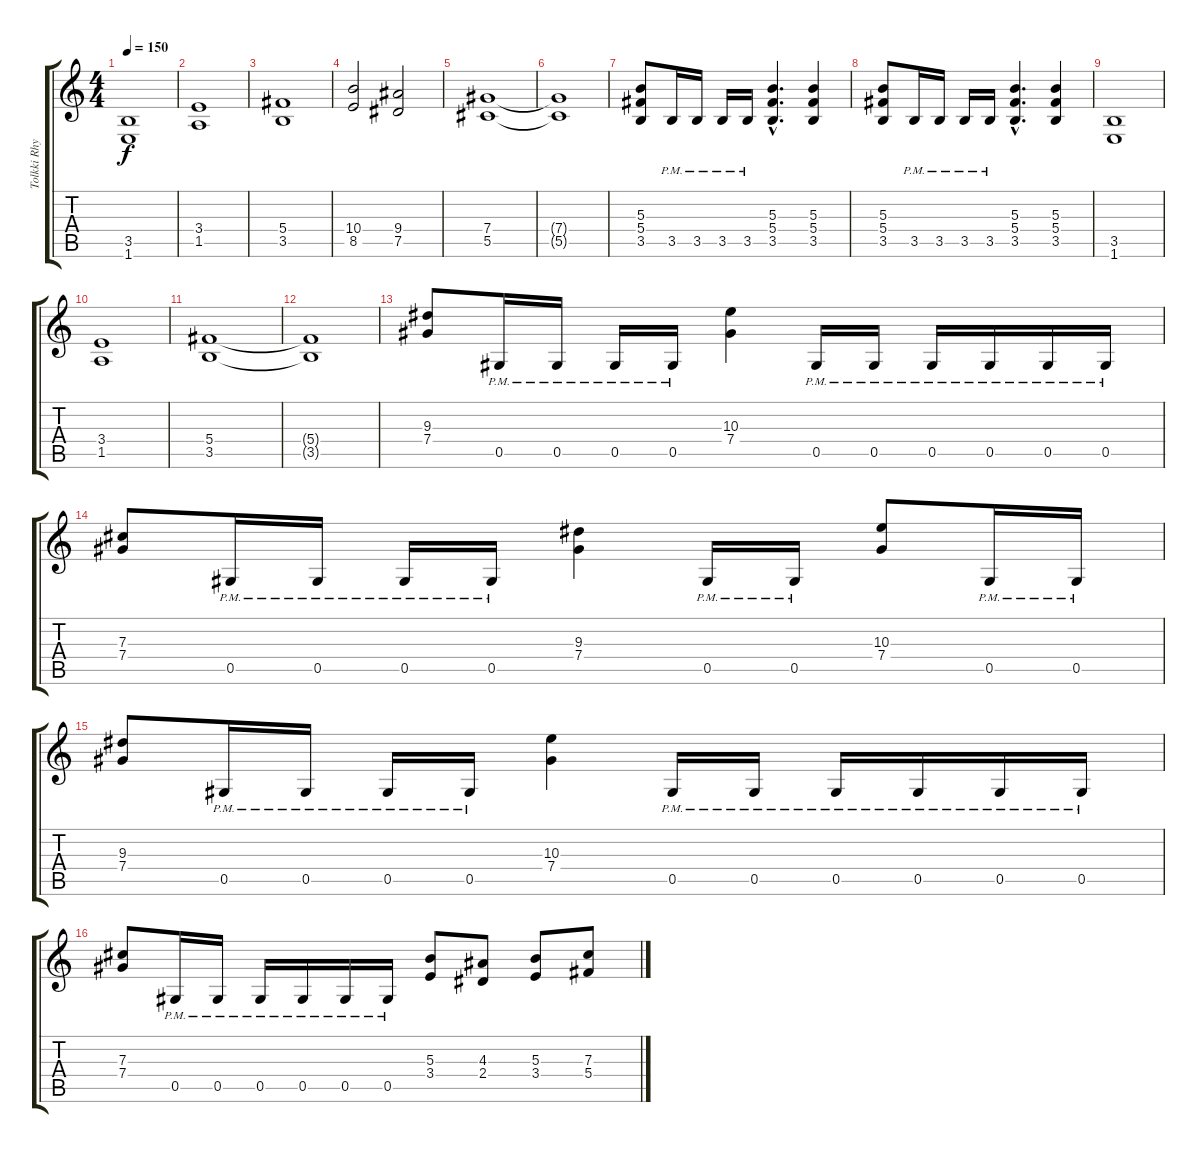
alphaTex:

\track ("Tolkki Rhythm" "Tolkki Rhy") {instrument distortionguitar}
\staff {score tabs}
\tuning (Eb4 Bb3 Gb3 Db3 Ab2 Eb2) {hide}
\ts (4 4)
\tempo 150
\clef g2
\ks c
(3.5 1.6).1{dy f} |
(3.4 1.5).1 |
(5.4 3.5).1 |
(10.4 8.5).2 (9.4 7.5).2 |
(7.4 5.5).1 |
(7.4{t} 5.5{t}).1 |
(5.3 5.4 3.5).8 3.5{pm}.16 3.5{pm}.16 3.5{pm}.16 3.5{pm}.16 (5.3{hac} 5.4{hac} 3.5{hac}).4{d} (5.3 5.4 3.5).4 |
(5.3 5.4 3.5).8 3.5{pm}.16 3.5{pm}.16 3.5{pm}.16 3.5{pm}.16 (5.3{hac} 5.4{hac} 3.5{hac}).4{d} (5.3 5.4 3.5).4 |
(3.5 1.6).1 |
(3.4 1.5).1 |
(5.4 3.5).1 |
(5.4{t} 3.5{t}).1 |
(9.3 7.4).8 0.5{pm}.16 0.5{pm}.16 0.5{pm}.16 0.5{pm}.16 (10.3 7.4).4 0.5{pm}.16 0.5{pm}.16 0.5{pm}.16 0.5{pm}.16 0.5{pm}.16 0.5{pm}.16 |
(7.3 7.4).8 0.5{pm}.16 0.5{pm}.16 0.5{pm}.16 0.5{pm}.16 (9.3 7.4).4 0.5{pm}.16 0.5{pm}.16 (10.3 7.4).8 0.5{pm}.16 0.5{pm}.16 |
(9.3 7.4).8 0.5{pm}.16 0.5{pm}.16 0.5{pm}.16 0.5{pm}.16 (10.3 7.4).4 0.5{pm}.16 0.5{pm}.16 0.5{pm}.16 0.5{pm}.16 0.5{pm}.16 0.5{pm}.16 |
(7.3 7.4).8 0.5{pm}.16 0.5{pm}.16 0.5{pm}.16 0.5{pm}.16 0.5{pm}.16 0.5{pm}.16 (5.3 3.4).8 (4.3 2.4).8 (5.3 3.4).8 (7.3 5.4).8
